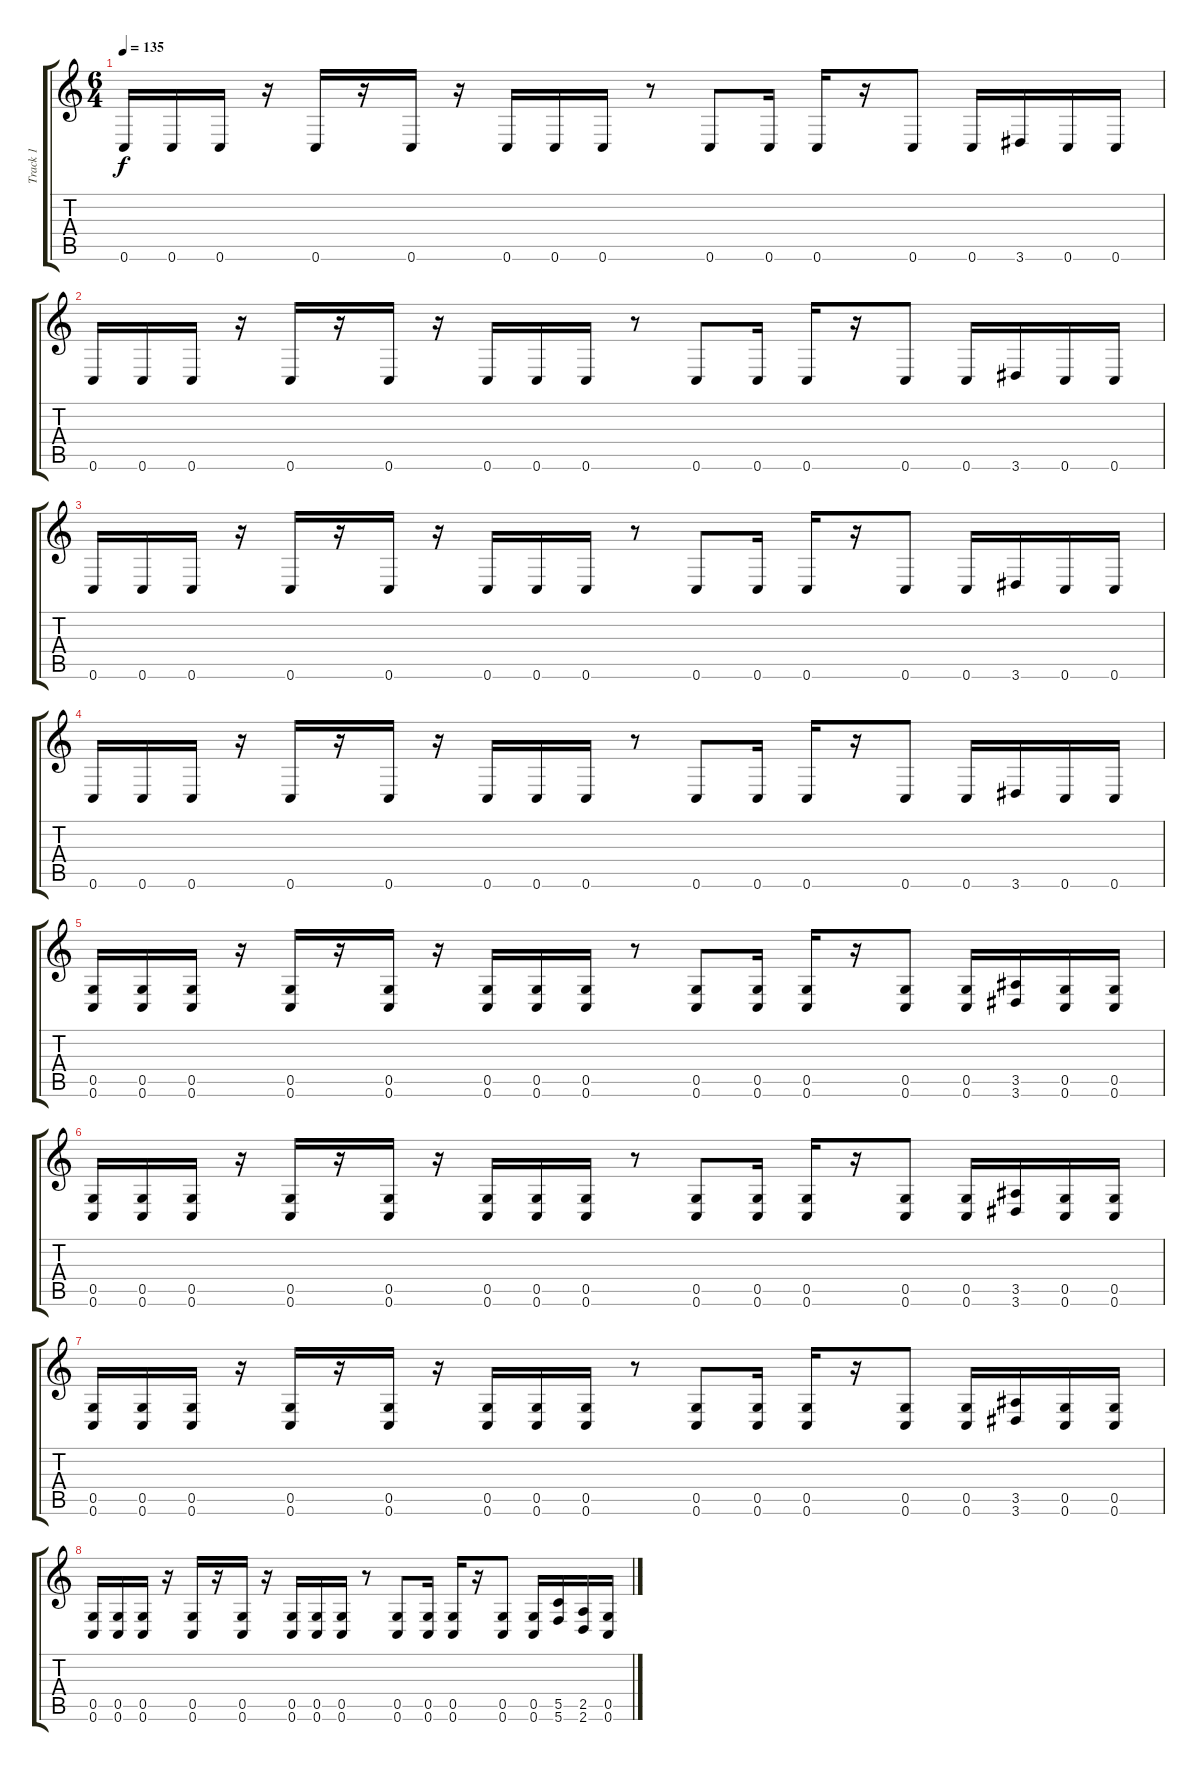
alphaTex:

\track ("Track 1" "Track 1") {instrument distortionguitar}
\staff {score tabs}
\tuning (D4 A3 F3 C3 G2 C2) {hide}
\ts (6 4)
\tempo 135
\clef g2
\ks c
0.6.16{dy f} 0.6.16 0.6.16 r.16 0.6.16 r.16 0.6.16 r.16 0.6.16 0.6.16 0.6.16 r.8 0.6.8 0.6.16 0.6.16 r.16 0.6.8 0.6.16 3.6.16 0.6.16 0.6.16 |
0.6.16 0.6.16 0.6.16 r.16 0.6.16 r.16 0.6.16 r.16 0.6.16 0.6.16 0.6.16 r.8 0.6.8 0.6.16 0.6.16 r.16 0.6.8 0.6.16 3.6.16 0.6.16 0.6.16 |
0.6.16 0.6.16 0.6.16 r.16 0.6.16 r.16 0.6.16 r.16 0.6.16 0.6.16 0.6.16 r.8 0.6.8 0.6.16 0.6.16 r.16 0.6.8 0.6.16 3.6.16 0.6.16 0.6.16 |
0.6.16 0.6.16 0.6.16 r.16 0.6.16 r.16 0.6.16 r.16 0.6.16 0.6.16 0.6.16 r.8 0.6.8 0.6.16 0.6.16 r.16 0.6.8 0.6.16 3.6.16 0.6.16 0.6.16 |
(0.5 0.6).16 (0.5 0.6).16 (0.5 0.6).16 r.16 (0.5 0.6).16 r.16 (0.5 0.6).16 r.16 (0.5 0.6).16 (0.5 0.6).16 (0.5 0.6).16 r.8 (0.5 0.6).8 (0.5 0.6).16 (0.5 0.6).16 r.16 (0.5 0.6).8 (0.5 0.6).16 (3.5 3.6).16 (0.5 0.6).16 (0.5 0.6).16 |
(0.5 0.6).16 (0.5 0.6).16 (0.5 0.6).16 r.16 (0.5 0.6).16 r.16 (0.5 0.6).16 r.16 (0.5 0.6).16 (0.5 0.6).16 (0.5 0.6).16 r.8 (0.5 0.6).8 (0.5 0.6).16 (0.5 0.6).16 r.16 (0.5 0.6).8 (0.5 0.6).16 (3.5 3.6).16 (0.5 0.6).16 (0.5 0.6).16 |
(0.5 0.6).16 (0.5 0.6).16 (0.5 0.6).16 r.16 (0.5 0.6).16 r.16 (0.5 0.6).16 r.16 (0.5 0.6).16 (0.5 0.6).16 (0.5 0.6).16 r.8 (0.5 0.6).8 (0.5 0.6).16 (0.5 0.6).16 r.16 (0.5 0.6).8 (0.5 0.6).16 (3.5 3.6).16 (0.5 0.6).16 (0.5 0.6).16 |
(0.5 0.6).16 (0.5 0.6).16 (0.5 0.6).16 r.16 (0.5 0.6).16 r.16 (0.5 0.6).16 r.16 (0.5 0.6).16 (0.5 0.6).16 (0.5 0.6).16 r.8 (0.5 0.6).8 (0.5 0.6).16 (0.5 0.6).16 r.16 (0.5 0.6).8 (0.5 0.6).16 (5.5 5.6).16 (2.5 2.6).16 (0.5 0.6).16
